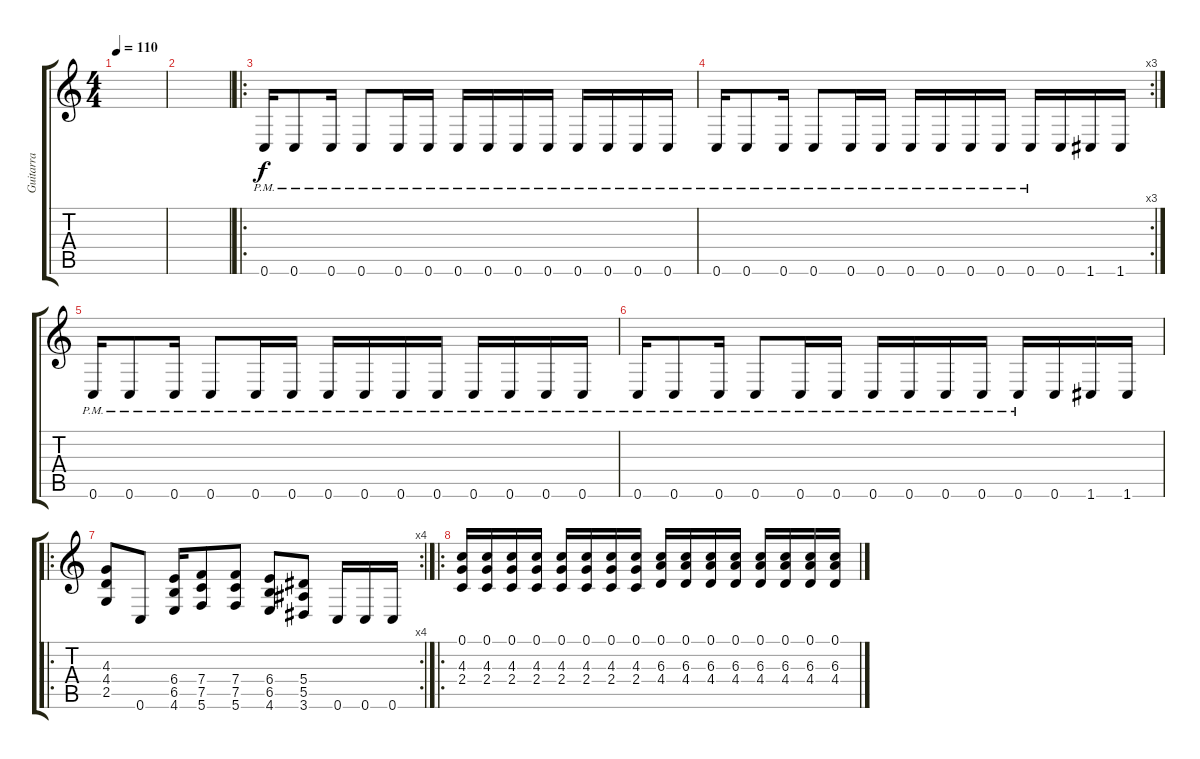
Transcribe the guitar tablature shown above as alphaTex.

\track ("Guitarra" "Guitarra") {instrument distortionguitar}
\staff {score tabs}
\tuning (C4 G3 Eb3 Bb2 F2 C2) {hide}
\ts (4 4)
\tempo 110
\clef g2
\ks c
|
|
\ro
0.6{pm}.16 0.6{pm}.8 0.6{pm}.16 0.6{pm}.8 0.6{pm}.16 0.6{pm}.16 0.6{pm}.16 0.6{pm}.16 0.6{pm}.16 0.6{pm}.16 0.6{pm}.16 0.6{pm}.16 0.6{pm}.16 0.6{pm}.16 |
\rc 3
0.6{pm}.16 0.6{pm}.8 0.6{pm}.16 0.6{pm}.8 0.6{pm}.16 0.6{pm}.16 0.6{pm}.16 0.6{pm}.16 0.6{pm}.16 0.6{pm}.16 0.6{pm}.16 0.6.16 1.6.16 1.6.16 |
0.6{pm}.16 0.6{pm}.8 0.6{pm}.16 0.6{pm}.8 0.6{pm}.16 0.6{pm}.16 0.6{pm}.16 0.6{pm}.16 0.6{pm}.16 0.6{pm}.16 0.6{pm}.16 0.6{pm}.16 0.6{pm}.16 0.6{pm}.16 |
0.6{pm}.16 0.6{pm}.8 0.6{pm}.16 0.6{pm}.8 0.6{pm}.16 0.6{pm}.16 0.6{pm}.16 0.6{pm}.16 0.6{pm}.16 0.6{pm}.16 0.6{pm}.16 0.6.16 1.6.16 1.6.16 |
\ro
\rc 4
(4.3 4.4 2.5).8 0.6.8 (6.4 6.5 4.6).16 (7.4 7.5 5.6).8 (7.4 7.5 5.6).8 (6.4 6.5 4.6).8 (5.4 5.5 3.6).8 0.6.16 0.6.16 0.6.16 |
\ro
(0.1 4.3 2.4).16 (0.1 4.3 2.4).16 (0.1 4.3 2.4).16 (0.1 4.3 2.4).16 (0.1 4.3 2.4).16 (0.1 4.3 2.4).16 (0.1 4.3 2.4).16 (0.1 4.3 2.4).16 (0.1 6.3 4.4).16 (0.1 6.3 4.4).16 (0.1 6.3 4.4).16 (0.1 6.3 4.4).16 (0.1 6.3 4.4).16 (0.1 6.3 4.4).16 (0.1 6.3 4.4).16 (0.1 6.3 4.4).16
